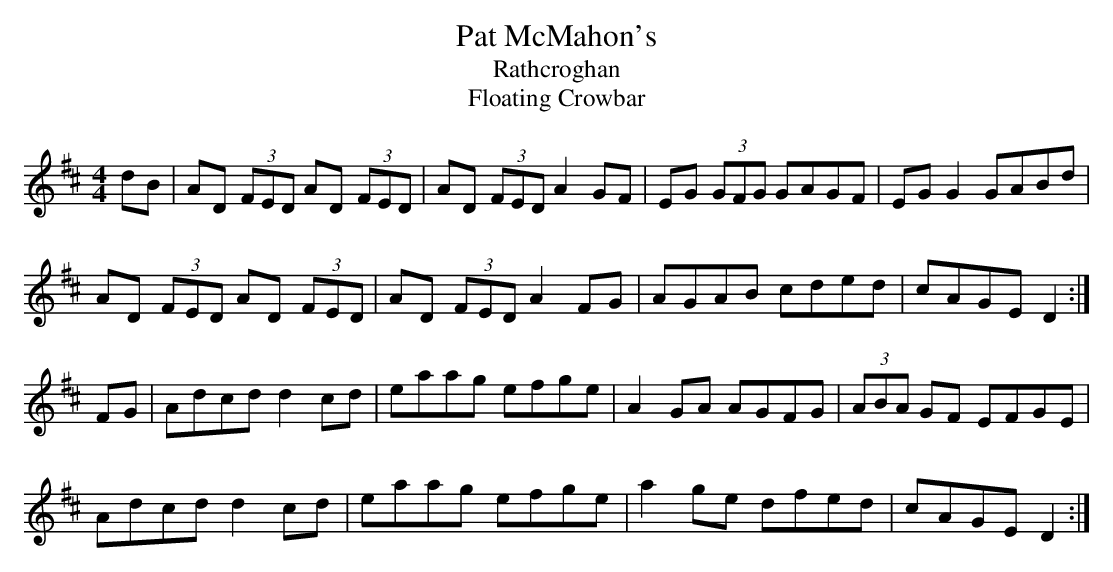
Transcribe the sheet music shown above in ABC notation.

X:1
T: Pat McMahon's
T: Rathcroghan
T: Floating Crowbar
M: 4/4
L: 1/8
K: D
dB | AD (3FED AD (3FED | AD (3FED A2 GF |\
EG (3GFG GAGF | EG G2 GABd |
AD (3FED AD (3FED | AD (3FED A2 FG |\
AGAB cded | cAGE D2 :|
FG | Adcd d2 cd | eaag efge | A2 GA AGFG |\
(3ABA GF EFGE |
Adcd d2 cd|eaag efge|a2 ge dfed|cAGE D2 :|
